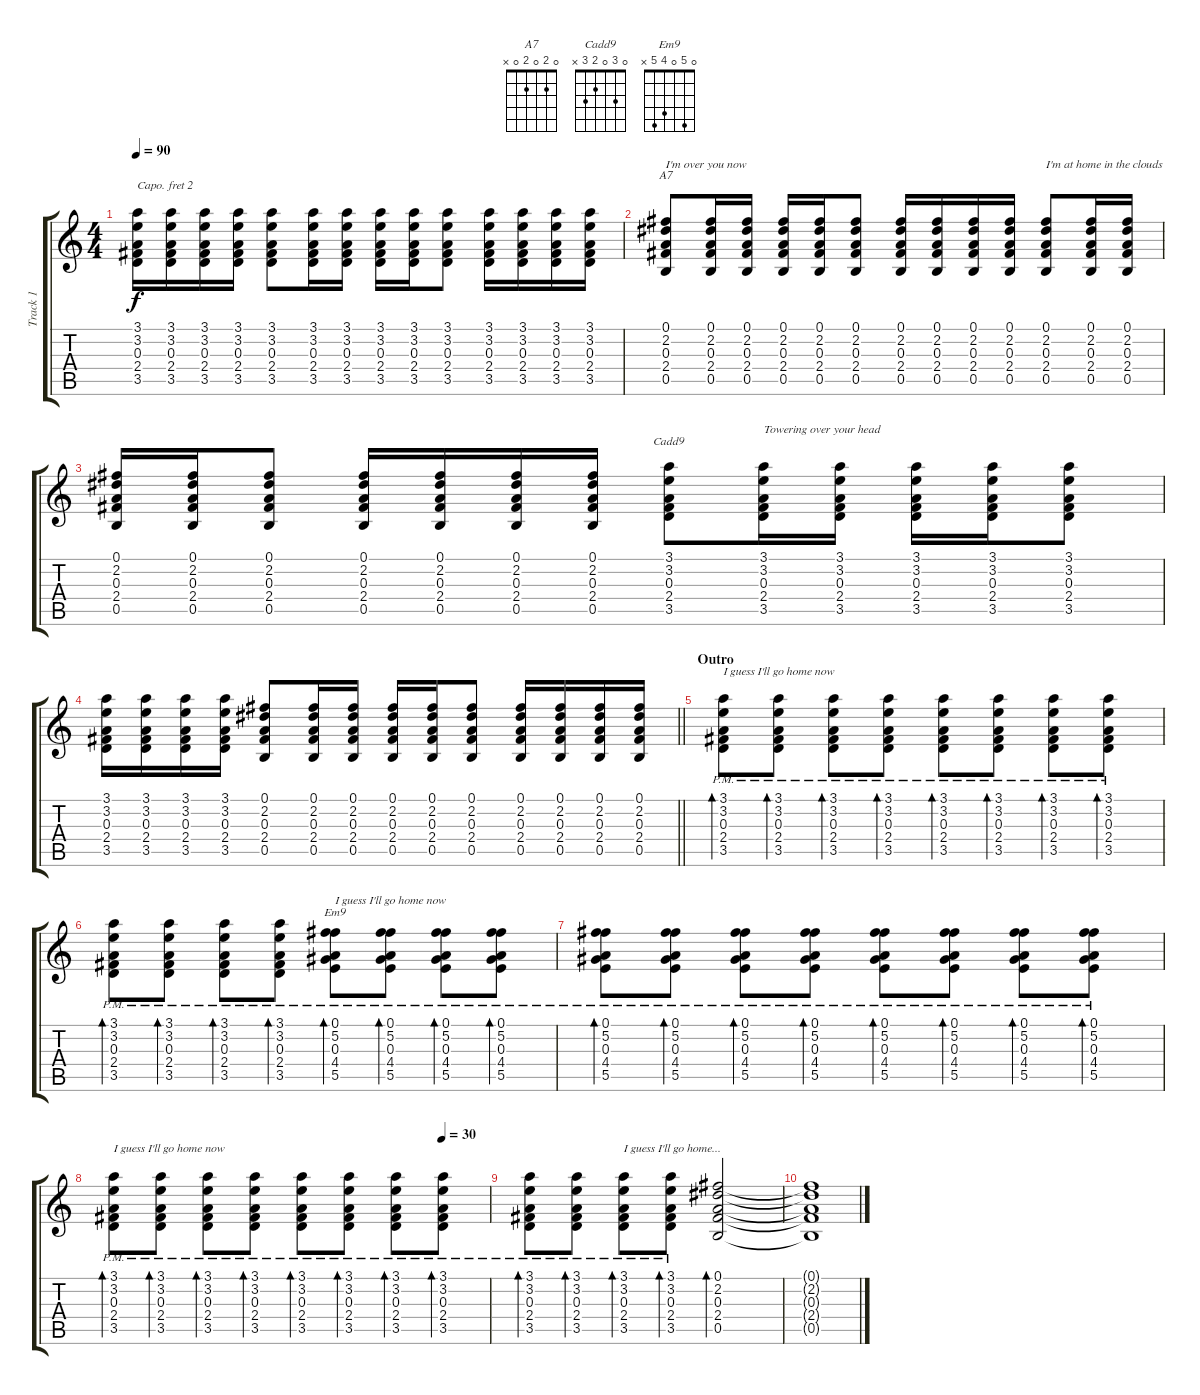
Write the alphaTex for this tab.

\track ("Track 1" "Track 1") {instrument acousticguitarsteel}
\staff {score tabs}
\capo 2
\tuning (E4 B3 G3 D3 A2 E2) {hide}
\chord ("A7" 0 2 0 2 0 x)
\chord ("Cadd9" 0 3 0 2 3 x)
\chord ("Em9" 0 5 0 4 5 x)
\ts (4 4)
\tempo 90
\clef g2
\ks c
(3.1 3.2 0.3 2.4 3.5).16{dy f} (3.1 3.2 0.3 2.4 3.5).16 (3.1 3.2 0.3 2.4 3.5).16 (3.1 3.2 0.3 2.4 3.5).16 (3.1 3.2 0.3 2.4 3.5).8 (3.1 3.2 0.3 2.4 3.5).16 (3.1 3.2 0.3 2.4 3.5).16 (3.1 3.2 0.3 2.4 3.5).16 (3.1 3.2 0.3 2.4 3.5).16 (3.1 3.2 0.3 2.4 3.5).8 (3.1 3.2 0.3 2.4 3.5).16 (3.1 3.2 0.3 2.4 3.5).16 (3.1 3.2 0.3 2.4 3.5).16 (3.1 3.2 0.3 2.4 3.5).16 |
(0.1 2.2 0.3 2.4 0.5).8{ch "A7" txt "I'm over you now"} (0.1 2.2 0.3 2.4 0.5).16 (0.1 2.2 0.3 2.4 0.5).16 (0.1 2.2 0.3 2.4 0.5).16 (0.1 2.2 0.3 2.4 0.5).16 (0.1 2.2 0.3 2.4 0.5).8 (0.1 2.2 0.3 2.4 0.5).16 (0.1 2.2 0.3 2.4 0.5).16 (0.1 2.2 0.3 2.4 0.5).16 (0.1 2.2 0.3 2.4 0.5).16 (0.1 2.2 0.3 2.4 0.5).8{txt "I'm at home in the clouds"} (0.1 2.2 0.3 2.4 0.5).16 (0.1 2.2 0.3 2.4 0.5).16 |
(0.1 2.2 0.3 2.4 0.5).16 (0.1 2.2 0.3 2.4 0.5).16 (0.1 2.2 0.3 2.4 0.5).8 (0.1 2.2 0.3 2.4 0.5).16 (0.1 2.2 0.3 2.4 0.5).16 (0.1 2.2 0.3 2.4 0.5).16 (0.1 2.2 0.3 2.4 0.5).16 (3.1 3.2 0.3 2.4 3.5).8{ch "Cadd9"} (3.1 3.2 0.3 2.4 3.5).16{txt "Towering over your head"} (3.1 3.2 0.3 2.4 3.5).16 (3.1 3.2 0.3 2.4 3.5).16 (3.1 3.2 0.3 2.4 3.5).16 (3.1 3.2 0.3 2.4 3.5).8 |
\barLineRight lightlight
(3.1 3.2 0.3 2.4 3.5).16 (3.1 3.2 0.3 2.4 3.5).16 (3.1 3.2 0.3 2.4 3.5).16 (3.1 3.2 0.3 2.4 3.5).16 (0.1 2.2 0.3 2.4 0.5).8 (0.1 2.2 0.3 2.4 0.5).16 (0.1 2.2 0.3 2.4 0.5).16 (0.1 2.2 0.3 2.4 0.5).16 (0.1 2.2 0.3 2.4 0.5).16 (0.1 2.2 0.3 2.4 0.5).8 (0.1 2.2 0.3 2.4 0.5).16 (0.1 2.2 0.3 2.4 0.5).16 (0.1 2.2 0.3 2.4 0.5).16 (0.1 2.2 0.3 2.4 0.5).16 |
\section ("" "Outro")
(3.1{pm} 3.2{pm} 0.3{pm} 2.4{pm} 3.5{pm}).8{bd 60 txt "I guess I'll go home now"} (3.1{pm} 3.2{pm} 0.3{pm} 2.4{pm} 3.5{pm}).8{bd 60} (3.1{pm} 3.2{pm} 0.3{pm} 2.4{pm} 3.5{pm}).8{bd 60} (3.1{pm} 3.2{pm} 0.3{pm} 2.4{pm} 3.5{pm}).8{bd 60} (3.1{pm} 3.2{pm} 0.3{pm} 2.4{pm} 3.5{pm}).8{bd 60} (3.1{pm} 3.2{pm} 0.3{pm} 2.4{pm} 3.5{pm}).8{bd 60} (3.1{pm} 3.2{pm} 0.3{pm} 2.4{pm} 3.5{pm}).8{bd 60} (3.1{pm} 3.2{pm} 0.3{pm} 2.4{pm} 3.5{pm}).8{bd 60} |
(3.1{pm} 3.2{pm} 0.3{pm} 2.4{pm} 3.5{pm}).8{bd 60} (3.1{pm} 3.2{pm} 0.3{pm} 2.4{pm} 3.5{pm}).8{bd 60} (3.1{pm} 3.2{pm} 0.3{pm} 2.4{pm} 3.5{pm}).8{bd 60} (3.1{pm} 3.2{pm} 0.3{pm} 2.4{pm} 3.5{pm}).8{bd 60} (0.1{pm} 5.2{pm} 0.3{pm} 4.4{pm} 5.5{pm}).8{bd 60 ch "Em9" txt "I guess I'll go home now"} (0.1{pm} 5.2{pm} 0.3{pm} 4.4{pm} 5.5{pm}).8{bd 60} (0.1{pm} 5.2{pm} 0.3{pm} 4.4{pm} 5.5{pm}).8{bd 60} (0.1{pm} 5.2{pm} 0.3{pm} 4.4{pm} 5.5{pm}).8{bd 60} |
(0.1{pm} 5.2{pm} 0.3{pm} 4.4{pm} 5.5{pm}).8{bd 60} (0.1{pm} 5.2{pm} 0.3{pm} 4.4{pm} 5.5{pm}).8{bd 60} (0.1{pm} 5.2{pm} 0.3{pm} 4.4{pm} 5.5{pm}).8{bd 60} (0.1{pm} 5.2{pm} 0.3{pm} 4.4{pm} 5.5{pm}).8{bd 60} (0.1{pm} 5.2{pm} 0.3{pm} 4.4{pm} 5.5{pm}).8{bd 60} (0.1{pm} 5.2{pm} 0.3{pm} 4.4{pm} 5.5{pm}).8{bd 60} (0.1{pm} 5.2{pm} 0.3{pm} 4.4{pm} 5.5{pm}).8{bd 60} (0.1{pm} 5.2{pm} 0.3{pm} 4.4{pm} 5.5{pm}).8{bd 60} |
\tempo (30 0.875)
(3.1{pm} 3.2{pm} 0.3{pm} 2.4{pm} 3.5{pm}).8{bd 60 txt "I guess I'll go home now"} (3.1{pm} 3.2{pm} 0.3{pm} 2.4{pm} 3.5{pm}).8{bd 60} (3.1{pm} 3.2{pm} 0.3{pm} 2.4{pm} 3.5{pm}).8{bd 60} (3.1{pm} 3.2{pm} 0.3{pm} 2.4{pm} 3.5{pm}).8{bd 60} (3.1{pm} 3.2{pm} 0.3{pm} 2.4{pm} 3.5{pm}).8{bd 60} (3.1{pm} 3.2{pm} 0.3{pm} 2.4{pm} 3.5{pm}).8{bd 60} (3.1{pm} 3.2{pm} 0.3{pm} 2.4{pm} 3.5{pm}).8{bd 60} (3.1{pm} 3.2{pm} 0.3{pm} 2.4{pm} 3.5{pm}).8{bd 60} |
(3.1{pm} 3.2{pm} 0.3{pm} 2.4{pm} 3.5{pm}).8{bd 60} (3.1{pm} 3.2{pm} 0.3{pm} 2.4{pm} 3.5{pm}).8{bd 60} (3.1{pm} 3.2{pm} 0.3{pm} 2.4{pm} 3.5{pm}).8{bd 60 txt "I guess I'll go home..."} (3.1{pm} 3.2{pm} 0.3{pm} 2.4{pm} 3.5{pm}).8{bd 60} (0.1 2.2 0.3 2.4 0.5).2{bd 60} |
(0.1{t} 2.2{t} 0.3{t} 2.4{t} 0.5{t}).1
